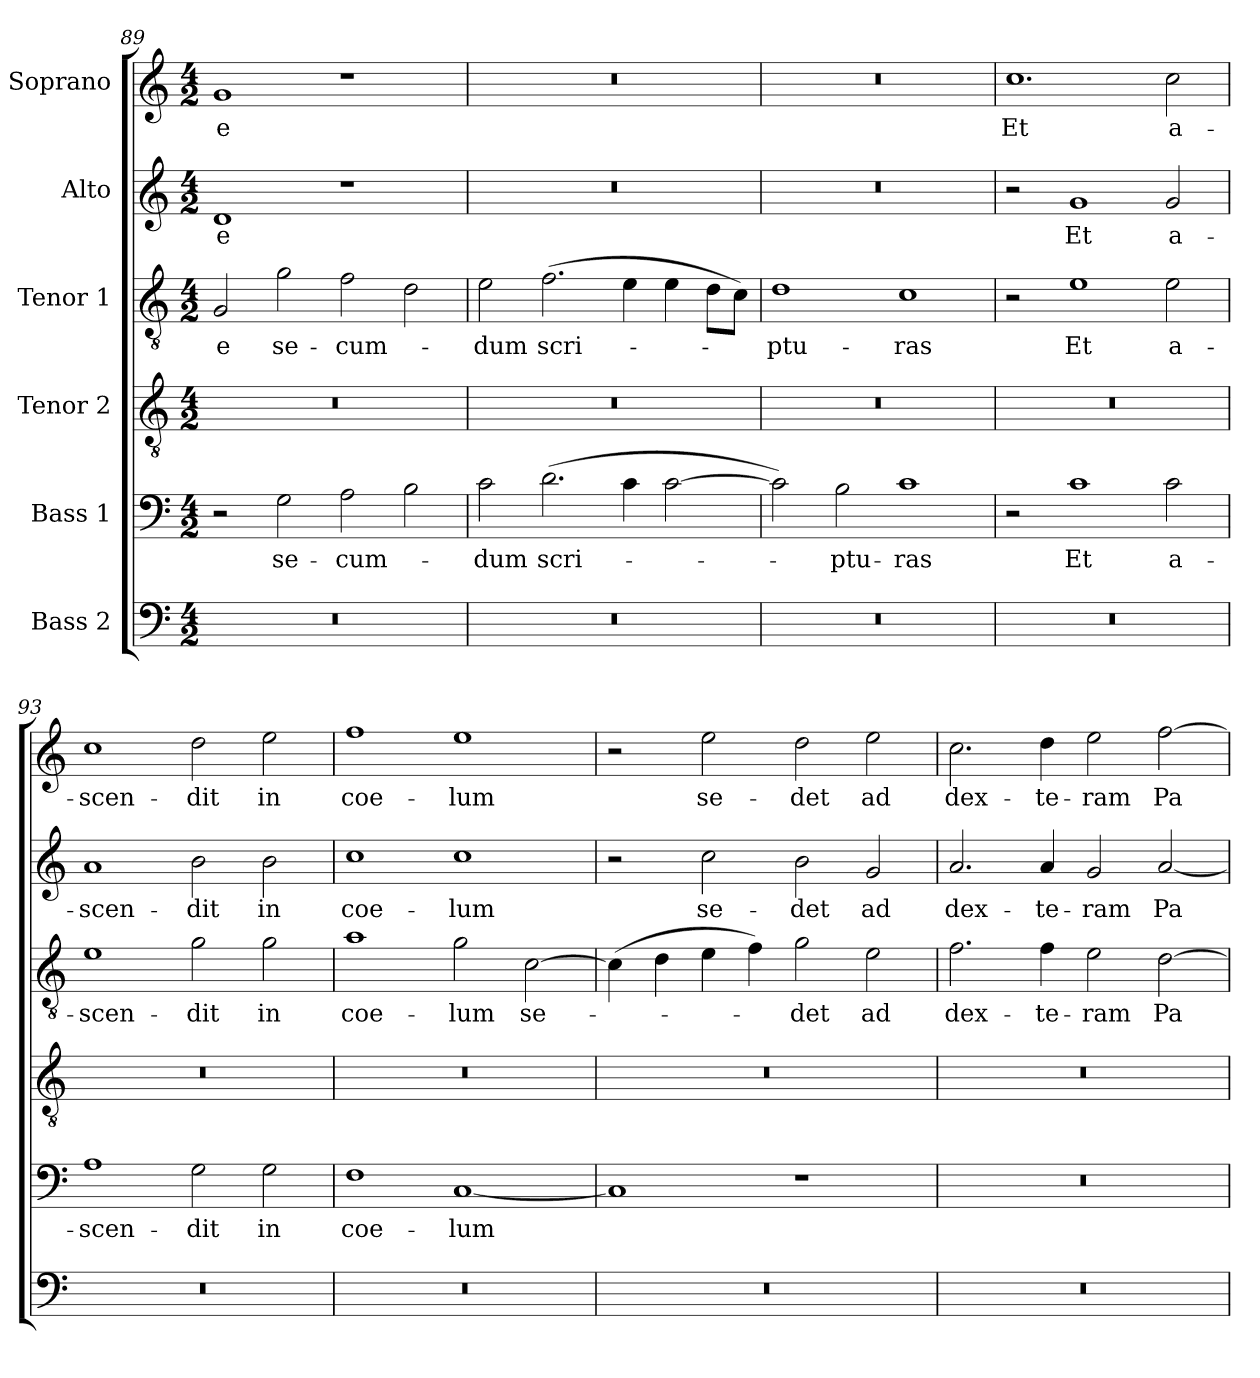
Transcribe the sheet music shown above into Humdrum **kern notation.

**kern	**kern	**text	**kern	**kern	**text	**kern	**text	**kern	**text
*part6	*part5	*part5	*part4	*part3	*part3	*part2	*part2	*part1	*part1
*staff6	*staff5	*staff5	*staff4	*staff3	*staff3	*staff2	*staff2	*staff1	*staff1
*I"Bass 2	*I"Bass 1	*	*I"Tenor 2	*I"Tenor 1	*	*I"Alto	*	*I"Soprano	*
*clefF4	*clefF4	*	*clefGv2	*clefGv2	*	*clefG2	*	*clefG2	*
*k[]	*k[]	*	*k[]	*k[]	*	*k[]	*	*k[]	*
*C:	*C:	*	*C:	*C:	*	*C:	*	*C:	*
*M4/2	*M4/2	*	*M4/2	*M4/2	*	*M4/2	*	*M4/2	*
=89	=89	=89	=89	=89	=89	=89	=89	=89	=89
0r	2r	.	0r	2G/	-e	1d	-e	1g	-e
.	2G\	se-	.	2g\	se-	.	.	.	.
.	2A\	-cum-	.	2f\	-cum-	1r	.	1r	.
.	2B\	.	.	2d\	.	.	.	.	.
=90	=90	=90	=90	=90	=90	=90	=90	=90	=90
0r	2c\	-dum	0r	2e\	-dum	0r	.	0r	.
.	(2.d\	scri-	.	(2.f\	scri-	.	.	.	.
.	4c\	.	.	4e\	.	.	.	.	.
.	[2c\	.	.	4e\	.	.	.	.	.
.	.	.	.	8d\L	.	.	.	.	.
.	.	.	.	8c\J)	.	.	.	.	.
=91	=91	=91	=91	=91	=91	=91	=91	=91	=91
0r	2c\])	.	0r	1d	-ptu-	0r	.	0r	.
.	2B\	-ptu-	.	.	.	.	.	.	.
.	1c	-ras	.	1c	-ras	.	.	.	.
=92	=92	=92	=92	=92	=92	=92	=92	=92	=92
0r	2r	.	0r	2r	.	2r	.	1.cc	Et
.	1c	Et	.	1e	Et	1g	Et	.	.
.	2c\	a-	.	2e\	a-	2g/	a-	2cc\	a-
=93	=93	=93	=93	=93	=93	=93	=93	=93	=93
0r	1A	-scen-	0r	1e	-scen-	1a	-scen-	1cc	-scen-
.	2G\	-dit	.	2g\	-dit	2b\	-dit	2dd\	-dit
.	2G\	in	.	2g\	in	2b\	in	2ee\	in
=94	=94	=94	=94	=94	=94	=94	=94	=94	=94
0r	1F	coe-	0r	1a	coe-	1cc	coe-	1ff	coe-
.	[1C	-lum	.	2g\	-lum	1cc	-lum	1ee	-lum
.	.	.	.	[2c\	se-	.	.	.	.
!!LO:LB:g=z
=95	=95	=95	=95	=95	=95	=95	=95	=95	=95
0r	1C]	.	0r	(4c\]	.	2r	.	2r	.
.	.	.	.	4d\	.	.	.	.	.
.	.	.	.	4e\	.	2cc\	se-	2ee\	se-
.	.	.	.	4f\)	.	.	.	.	.
.	1r	.	.	2g\	-det	2b\	-det	2dd\	-det
.	.	.	.	2e\	ad	2g/	ad	2ee\	ad
=96	=96	=96	=96	=96	=96	=96	=96	=96	=96
0r	0r	.	0r	2.f\	dex-	2.a/	dex-	2.cc\	dex-
.	.	.	.	4f\	-te-	4a/	-te-	4dd\	-te-
.	.	.	.	2e\	-ram	2g/	-ram	2ee\	-ram
.	.	.	.	[2d\	Pa-	[2a/	Pa-	[2ff\	Pa-
=	=	=	=	=	=	=	=	=	=
*-	*-	*-	*-	*-	*-	*-	*-	*-	*-
